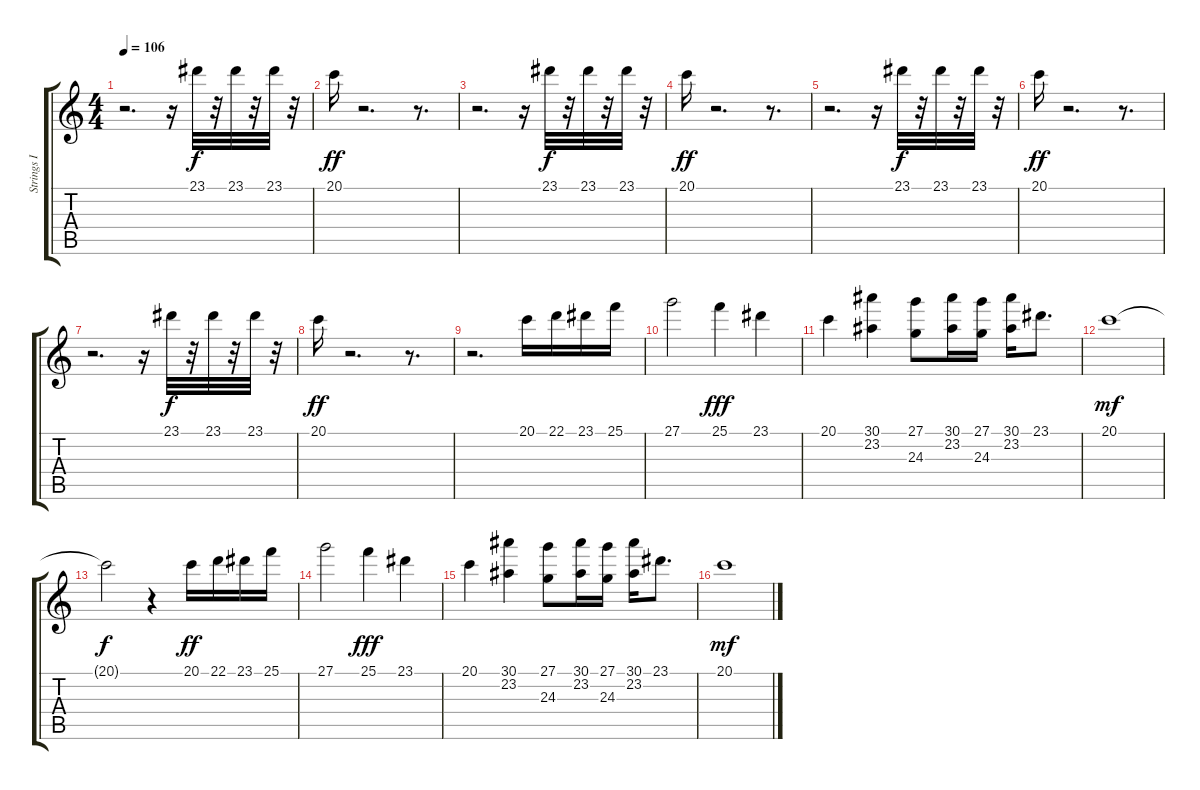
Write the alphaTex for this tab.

\track ("Strings I" "Strings I") {instrument stringensemble1}
\staff {score tabs}
\tuning (E4 B3 G3 D3 A2 E2) {hide}
\ts (4 4)
\tempo 106
\clef g2
\ks c
r.2{d dy ff} r.16 23.1.32{dy f} r.32 23.1.32 r.32 23.1.32 r.32 |
20.1.16{dy ff} r.2{d} r.8{d} |
r.2{d} r.16 23.1.32{dy f} r.32 23.1.32 r.32 23.1.32 r.32 |
20.1.16{dy ff} r.2{d} r.8{d} |
r.2{d} r.16 23.1.32{dy f} r.32 23.1.32 r.32 23.1.32 r.32 |
20.1.16{dy ff} r.2{d} r.8{d} |
r.2{d} r.16 23.1.32{dy f} r.32 23.1.32 r.32 23.1.32 r.32 |
20.1.16{dy ff} r.2{d} r.8{d} |
r.2{d} 20.1.16 22.1.16 23.1.16 25.1.16 |
27.1.2 25.1.4{dy fff} 23.1.4 |
20.1.4 (30.1 23.2).4 (27.1 24.3).8 (30.1 23.2).16 (27.1 24.3).16 (30.1 23.2).16 23.1.8{d} |
20.1.1{dy mf} |
20.1{t}.2{dy f} r.4 20.1.16{dy ff} 22.1.16 23.1.16 25.1.16 |
27.1.2 25.1.4{dy fff} 23.1.4 |
20.1.4 (30.1 23.2).4 (27.1 24.3).8 (30.1 23.2).16 (27.1 24.3).16 (30.1 23.2).16 23.1.8{d} |
20.1.1{dy mf}
